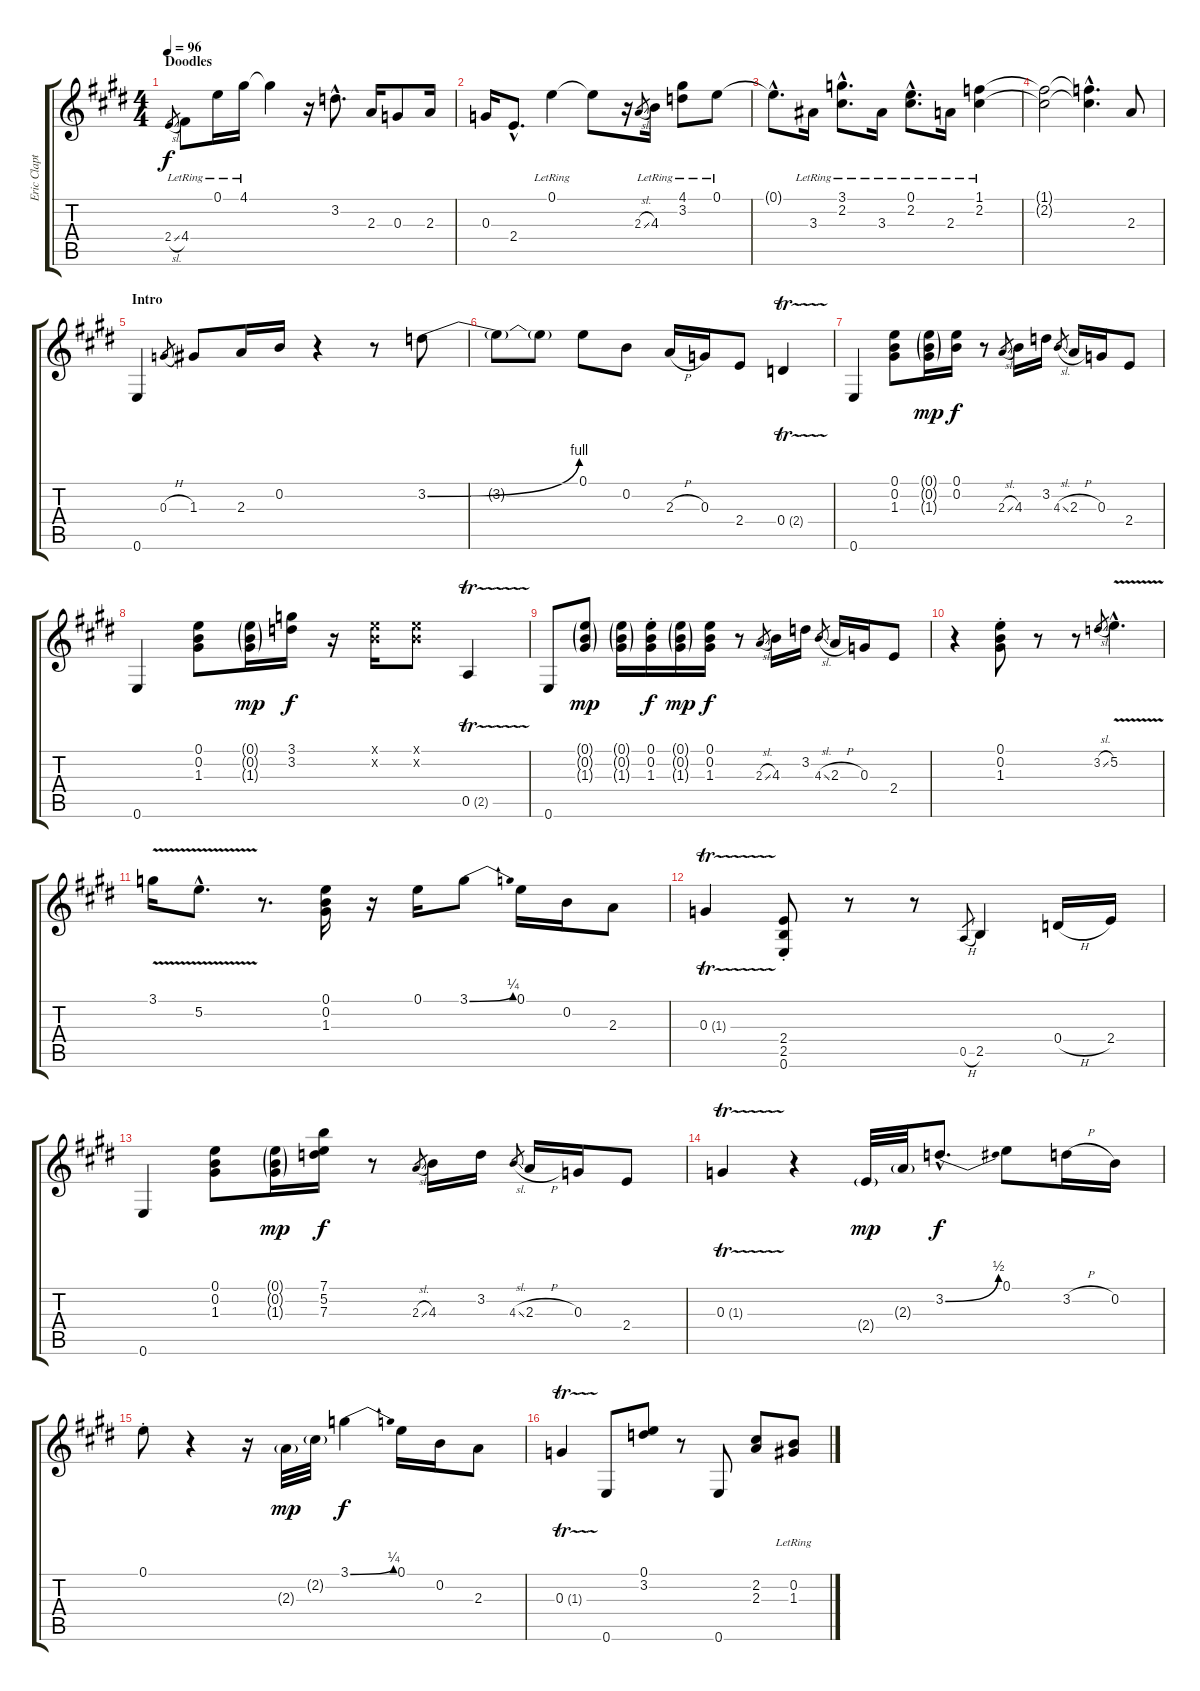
\track ("Eric Clapton" "Eric Clapt") {instrument distortionguitar}
\staff {score tabs}
\tuning (E4 B3 G3 D3 A2 E2) {hide}
\ts (4 4)
\section ("" "Doodles")
\tempo 96
\clef g2
\ks e
2.4{sl}.8{gr dy f instrument distortionguitar} 4.4{lr}.8 0.1{lr}.16 4.1{lr}.16 4.1{t}.4 r.16 3.2{hac}.8{d} 2.3.16 0.3.8 2.3.16 |
0.3.16 2.4{hac}.8{d} 0.1{lr}.4 0.1{t}.8 r.16 2.3{sl}.8{gr} 4.3{lr}.16 (4.1{lr} 3.2{lr}).8 0.1{lr}.8 |
0.1{hac t}.8{d} 3.3{lr}.16 (3.1{hac lr} 2.2{hac lr}).8{d} 3.3{lr}.16 (0.1{hac lr} 2.2{hac lr}).8{d} 2.3{lr}.16 (1.1{lr} 2.2{lr}).4 |
(1.1{t} 2.2{t}).2 (1.1{hac t} 2.2{hac t}).4{d} 2.3.8 |
\section ("" "Intro")
0.6.4 0.3{h}.8{gr} 1.3.8 2.3.16 0.2.16 r.4 r.8 3.2{be (bend 0 0 60 4)}.8 |
3.2{t}.8 3.2{t}.8 0.1.8 0.2.8 2.3{h}.16 0.3.16 2.4.8 0.4{tr (2 32)}.4 |
0.6.4 (0.1 0.2 1.3).8 (0.1{g} 0.2{g} 1.3{g}).16{dy mp} (0.1 0.2).16{dy f} r.8 2.3{sl}.8{gr} 4.3.16 3.2.16 4.3{sl}.8{gr} 2.3{h}.16 0.3.16 2.4.8 |
0.6.4 (0.1 0.2 1.3).8 (0.1{g} 0.2{g} 1.3{g}).16{dy mp} (3.1 3.2).16{dy f} r.16 (0.1{x} 0.2{x}).16 (0.1{x} 0.2{x}).8 0.5{tr (2 32)}.4 |
0.6.8 (0.1{g} 0.2{g} 1.3{g}).8{dy mp} (0.1{g} 0.2{g} 1.3{g}).16 (0.1{st} 0.2{st} 1.3{st}).16{dy f} (0.1{g} 0.2{g} 1.3{g}).16{dy mp} (0.1 0.2 1.3).16{dy f} r.8 2.3{sl}.8{gr} 4.3.16 3.2.16 4.3{sl}.8{gr} 2.3{h}.16 0.3.16 2.4.8 |
r.4 (0.1{st} 0.2{st} 1.3{st}).8 r.8 r.8 3.2{sl}.8{gr} 5.2{v hac}.4{d} |
3.1{v}.16 5.2{v hac}.8{d} r.8{d} (0.1 0.2 1.3).16 r.16 0.1.16 3.1{be (bend 0 0 60 1)}.8 0.1.16 0.2.16 2.3.8 |
0.3{tr (1 32)}.4 (2.4{st} 2.5{st} 0.6{st}).8 r.8 r.8 0.5{h}.8{gr} 2.5.4 0.4{h}.16 2.4.16 |
0.6.4 (0.1 0.2 1.3).8 (0.1{g} 0.2{g} 1.3{g}).16{dy mp} (7.1 5.2 7.3).16{dy f} r.8 2.3{sl}.8{gr} 4.3.16 3.2.16 4.3{sl}.8{gr} 2.3{h}.16 0.3.16 2.4.8 |
0.3{tr (1 32)}.4 r.4 2.4{g}.32{dy mp} 2.3{g}.32 3.2{be (bend 0 0 60 2) hac}.8{d dy f} 0.1.8 3.2{h}.16 0.2.16 |
0.1{st}.8 r.4 r.16 2.3{g}.32{dy mp} 2.2{g}.32 3.1{be (bend 0 0 60 1)}.4{dy f} 0.1.16 0.2.16 2.3.8 |
0.3{tr (1 32)}.4 0.6.8 (0.1 3.2).8 r.8 0.6.8 (2.2 2.3).8 (0.2{lr} 1.3{lr}).8
